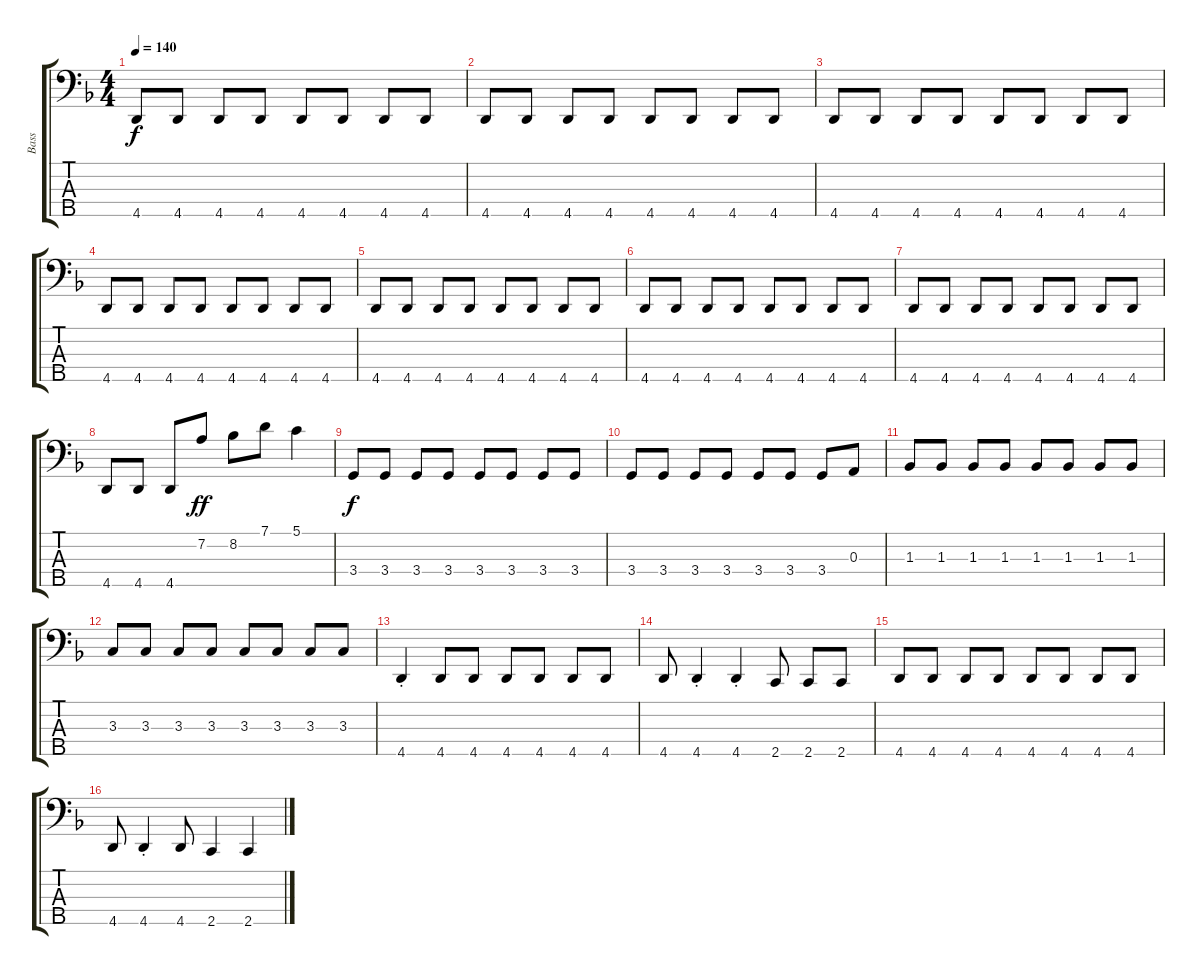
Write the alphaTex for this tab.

\track ("Bass" "Bass") {instrument electricbassfinger}
\staff {score tabs}
\tuning (G2 D2 A1 E1 Bb0) {hide}
\ts (4 4)
\tempo 140
\clef f4
\ks dminor
4.5.8{dy f} 4.5.8 4.5.8 4.5.8 4.5.8 4.5.8 4.5.8 4.5.8 |
4.5.8 4.5.8 4.5.8 4.5.8 4.5.8 4.5.8 4.5.8 4.5.8 |
4.5.8 4.5.8 4.5.8 4.5.8 4.5.8 4.5.8 4.5.8 4.5.8 |
4.5.8 4.5.8 4.5.8 4.5.8 4.5.8 4.5.8 4.5.8 4.5.8 |
4.5.8 4.5.8 4.5.8 4.5.8 4.5.8 4.5.8 4.5.8 4.5.8 |
4.5.8 4.5.8 4.5.8 4.5.8 4.5.8 4.5.8 4.5.8 4.5.8 |
4.5.8 4.5.8 4.5.8 4.5.8 4.5.8 4.5.8 4.5.8 4.5.8 |
4.5.8 4.5.8 4.5.8 7.2.8{dy ff} 8.2.8 7.1.8 5.1.4 |
3.4.8{dy f} 3.4.8 3.4.8 3.4.8 3.4.8 3.4.8 3.4.8 3.4.8 |
3.4.8 3.4.8 3.4.8 3.4.8 3.4.8 3.4.8 3.4.8 0.3.8 |
1.3.8 1.3.8 1.3.8 1.3.8 1.3.8 1.3.8 1.3.8 1.3.8 |
3.3.8 3.3.8 3.3.8 3.3.8 3.3.8 3.3.8 3.3.8 3.3.8 |
4.5{st}.4 4.5.8 4.5.8 4.5.8 4.5.8 4.5.8 4.5.8 |
4.5.8 4.5{st}.4 4.5{st}.4 2.5.8 2.5.8 2.5.8 |
4.5.8 4.5.8 4.5.8 4.5.8 4.5.8 4.5.8 4.5.8 4.5.8 |
4.5.8 4.5{st}.4 4.5.8 2.5.4 2.5.4
